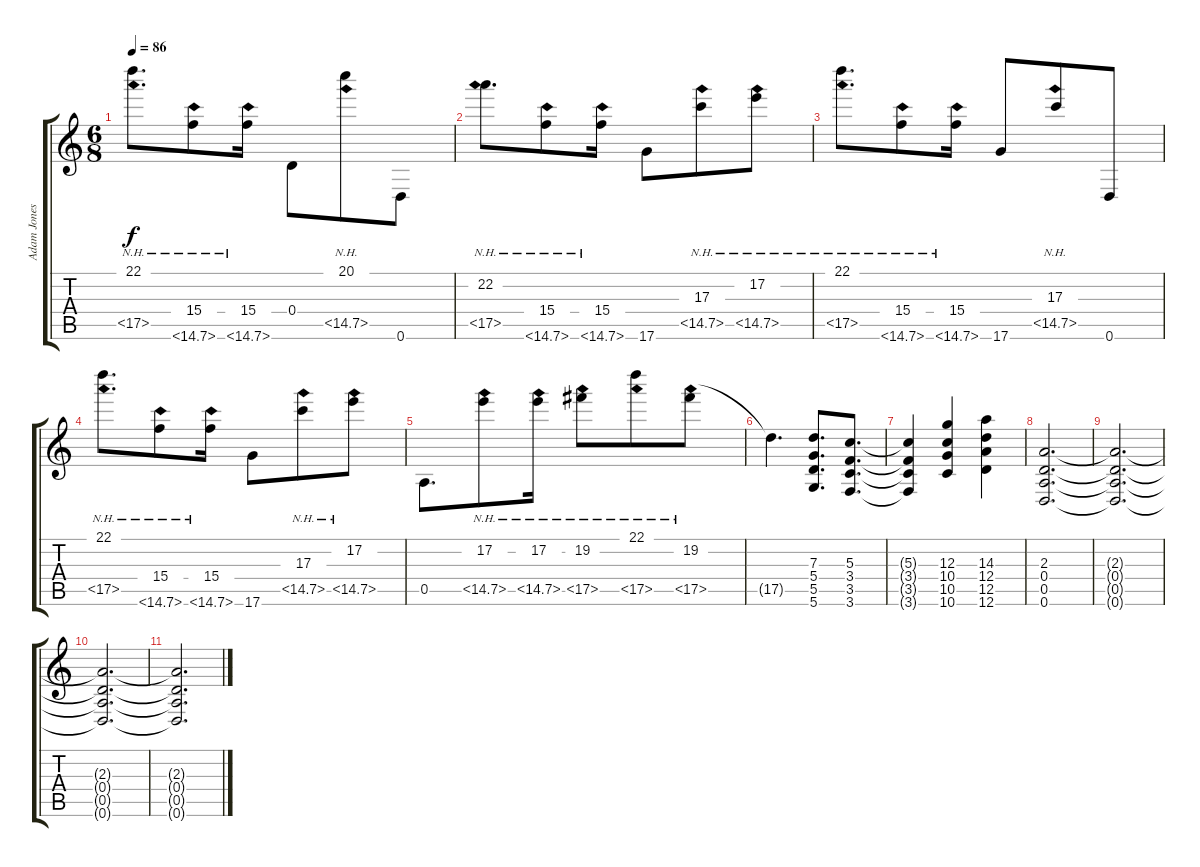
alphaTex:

\track ("Adam Jones " "Adam Jones") {instrument distortionguitar}
\staff {score tabs}
\tuning (E4 B3 G3 D3 A2 D2) {hide}
\ts (6 8)
\tempo 86
\clef g2
\ks c
(22.1 17.5{nh}).8{d dy f} (15.4 15.6{nh}).8 (15.4 15.6{nh}).16 0.4.8 (20.1 15.5{nh}).8 0.6.8 |
(22.2 17.5{nh}).8{d} (15.4 15.6{nh}).8 (15.4 15.6{nh}).16 17.6.8 (17.3 15.5{nh}).8 (17.2 15.5{nh}).8 |
(22.1 17.5{nh}).8{d} (15.4 15.6{nh}).8 (15.4 15.6{nh}).16 17.6.8 (17.3 15.5{nh}).8 0.6.8 |
(22.1 17.5{nh}).8{d} (15.4 15.6{nh}).8 (15.4 15.6{nh}).16 17.6.8 (17.3 15.5{nh}).8 (17.2 15.5{nh}).8 |
0.5.8{d} (17.2 15.5{nh}).8 (17.2 15.5{nh}).16 (19.2 17.5{nh}).8 (22.1 17.5{nh}).8 (19.2 17.5{nh}).8 |
17.5{t}.4{d} (7.3 5.4 5.5 5.6).8{d} (5.3 3.4 3.5 3.6).8{d} |
(5.3{t} 3.4{t} 3.5{t} 3.6{t}).4 (12.3 10.4 10.5 10.6).4 (14.3 12.4 12.5 12.6).4 |
(2.3 0.4 0.5 0.6).2{d} |
(2.3{t} 0.4{t} 0.5{t} 0.6{t}).2{d} |
(2.3{t} 0.4{t} 0.5{t} 0.6{t}).2{d} |
(2.3{t} 0.4{t} 0.5{t} 0.6{t}).2{d}
